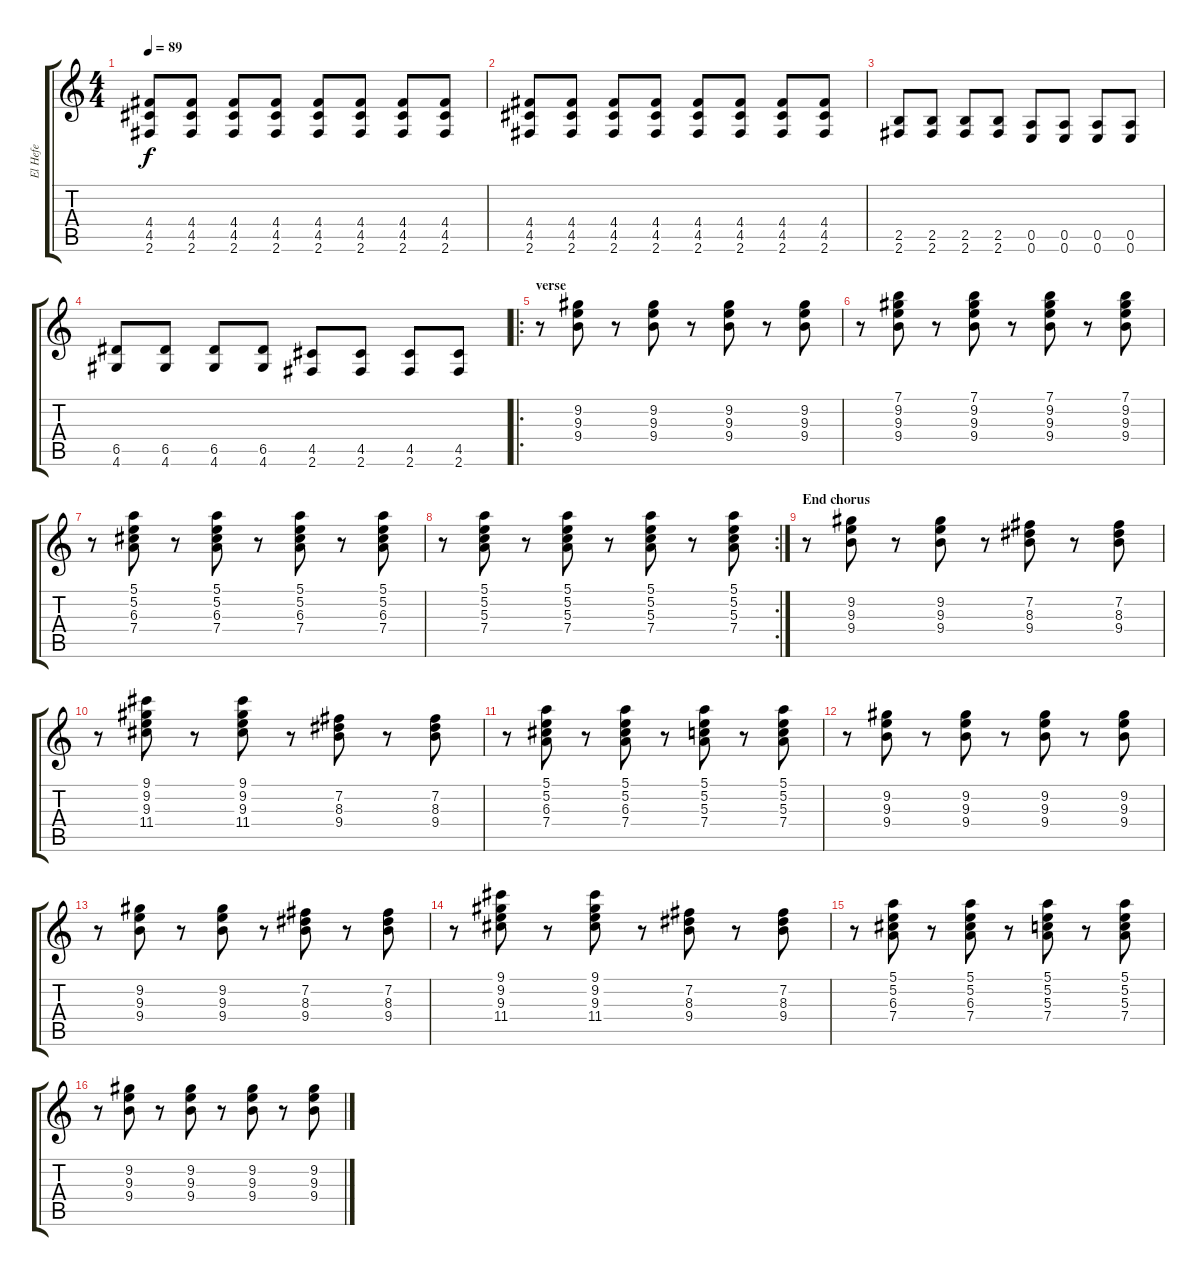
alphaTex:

\track ("El Hefe" "El Hefe") {instrument overdrivenguitar}
\staff {score tabs}
\tuning (E4 B3 G3 D3 A2 E2) {hide}
\ts (4 4)
\tempo 89
\clef g2
\ks c
(4.4 4.5 2.6).8{dy f} (4.4 4.5 2.6).8 (4.4 4.5 2.6).8 (4.4 4.5 2.6).8 (4.4 4.5 2.6).8 (4.4 4.5 2.6).8 (4.4 4.5 2.6).8 (4.4 4.5 2.6).8 |
(4.4 4.5 2.6).8 (4.4 4.5 2.6).8 (4.4 4.5 2.6).8 (4.4 4.5 2.6).8 (4.4 4.5 2.6).8 (4.4 4.5 2.6).8 (4.4 4.5 2.6).8 (4.4 4.5 2.6).8 |
(2.5 2.6).8 (2.5 2.6).8 (2.5 2.6).8 (2.5 2.6).8 (0.5 0.6).8 (0.5 0.6).8 (0.5 0.6).8 (0.5 0.6).8 |
(6.5 4.6).8 (6.5 4.6).8 (6.5 4.6).8 (6.5 4.6).8 (4.5 2.6).8 (4.5 2.6).8 (4.5 2.6).8 (4.5 2.6).8 |
\ro
\section ("" "verse")
r.8{instrument electricguitarclean} (9.2 9.3 9.4).8 r.8 (9.2 9.3 9.4).8 r.8 (9.2 9.3 9.4).8 r.8 (9.2 9.3 9.4).8 |
r.8 (7.1 9.2 9.3 9.4).8 r.8 (7.1 9.2 9.3 9.4).8 r.8 (7.1 9.2 9.3 9.4).8 r.8 (7.1 9.2 9.3 9.4).8 |
r.8 (5.1 5.2 6.3 7.4).8 r.8 (5.1 5.2 6.3 7.4).8 r.8 (5.1 5.2 6.3 7.4).8 r.8 (5.1 5.2 6.3 7.4).8 |
\rc 2
r.8 (5.1 5.2 5.3 7.4).8 r.8 (5.1 5.2 5.3 7.4).8 r.8 (5.1 5.2 5.3 7.4).8 r.8 (5.1 5.2 5.3 7.4).8 |
\section ("" "End chorus")
r.8{instrument electricguitarclean} (9.2 9.3 9.4).8 r.8 (9.2 9.3 9.4).8 r.8 (7.2 8.3 9.4).8 r.8 (7.2 8.3 9.4).8 |
r.8 (9.1 9.2 9.3 11.4).8 r.8 (9.1 9.2 9.3 11.4).8 r.8 (7.2 8.3 9.4).8 r.8 (7.2 8.3 9.4).8 |
r.8 (5.1 5.2 6.3 7.4).8 r.8 (5.1 5.2 6.3 7.4).8 r.8 (5.1 5.2 5.3 7.4).8 r.8 (5.1 5.2 5.3 7.4).8 |
r.8 (9.2 9.3 9.4).8 r.8 (9.2 9.3 9.4).8 r.8 (9.2 9.3 9.4).8 r.8 (9.2 9.3 9.4).8 |
r.8{instrument electricguitarclean} (9.2 9.3 9.4).8 r.8 (9.2 9.3 9.4).8 r.8 (7.2 8.3 9.4).8 r.8 (7.2 8.3 9.4).8 |
r.8 (9.1 9.2 9.3 11.4).8 r.8 (9.1 9.2 9.3 11.4).8 r.8 (7.2 8.3 9.4).8 r.8 (7.2 8.3 9.4).8 |
r.8 (5.1 5.2 6.3 7.4).8 r.8 (5.1 5.2 6.3 7.4).8 r.8 (5.1 5.2 5.3 7.4).8 r.8 (5.1 5.2 5.3 7.4).8 |
r.8 (9.2 9.3 9.4).8 r.8 (9.2 9.3 9.4).8 r.8 (9.2 9.3 9.4).8 r.8 (9.2 9.3 9.4).8
